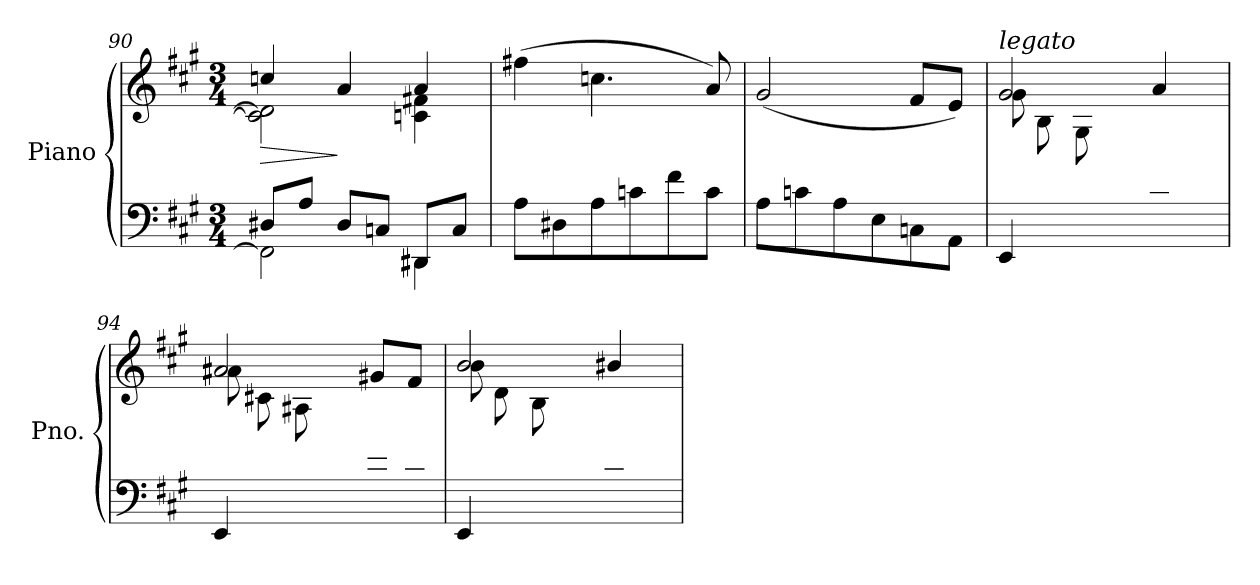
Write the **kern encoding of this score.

**kern	**kern	**dynam
*part1	*part1	*part1
*staff2	*staff1	*staff1/2
*I"Piano	*	*
*I'Pno.	*	*
*clefF4	*clefG2	*
*k[f#c#g#]	*k[f#c#g#]	*
*M3/4	*M3/4	*
=90	=90	=90
*^	*	*
!	!	!	!LO:HP:b
*	*	*^	*
8D#X/L	2FF\]	4ccn/	2c\] 2d#\]	>
8A/J	.	.	.	.
8D#/L	.	4a/	.	]
8Cn/J	.	.	.	.
8DD#X/L	4DD#\	4a/	4cn\ 4f#X\	.
8C/J	.	.	.	.
*v	*v	*	*	*
*	*v	*v	*
!!LO:PB:g=z
=91	=91	=91
8A\L	(>4ff#X\	.
8D#X\	.	.
8A\	4.ccn\	.
8cn\	.	.
8f#\	.	.
8c\J	8a/)	.
=92	=92	=92
8A\L	(>2g#/	.
8cn\	.	.
8A\	.	.
8E\	.	.
8Cn\	8f#/L	.
8AA\J	8e/J)	.
=93	=93	=93
*^	*^	*
!	!	!LO:TX:a:i:t=legato	!	!
4.ryy	4EE/	2g#/	(>8g#\L	.
.	.	.	8B\	.
.	2ryy	.	8G#\	.
8E/	.	.	4.ryy	.
8cn/	.	4a/	.	.
8A/J)	.	.	.	.
=94	=94	=94	=94	=94
4.ryy	4EE/	2a#X/	(>8a#\L	.
.	.	.	8c#X\	.
.	2ryy	.	8A#X\	.
8E/	.	.	4.ryy	.
8e/	.	8g#X/L	.	.
8c#/J)	.	8f#/J	.	.
!!LO:PB:g=z	!!
=95	=95	=95	=95	=95
4.ryy	4EE/	2b/	(>8b\L	.
.	.	.	8d\	.
.	2ryy	.	8B\	.
8E/	.	.	4.ryy	.
8d#X/	.	4b#X/	.	.
8B#X/J)	.	.	.	.
*v	*v	*	*	*
*	*v	*v	*
=	=	=
*-	*-	*-
